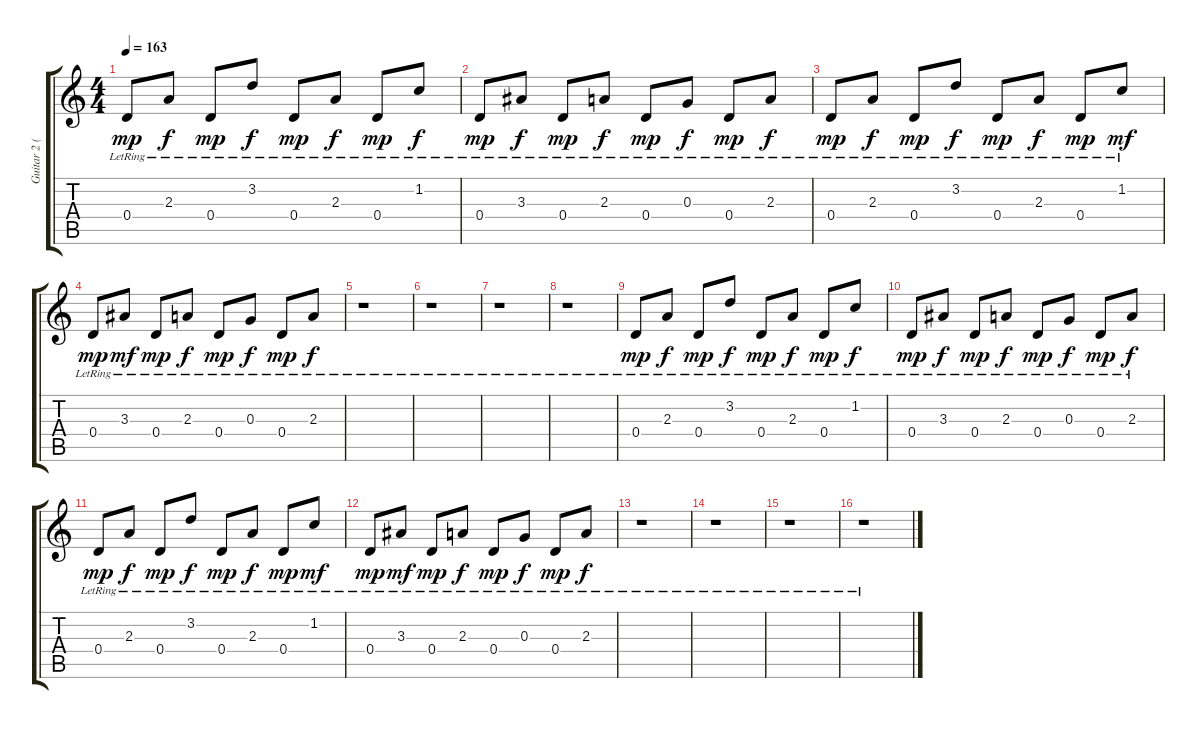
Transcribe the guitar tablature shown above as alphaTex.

\track ("Guitar 2 (Clean)" "Guitar 2 (") {instrument electricguitarclean}
\staff {score tabs}
\tuning (E4 B3 G3 D3 A2 E2) {hide}
\ts (4 4)
\tempo 163
\clef g2
\ks c
0.4{lr}.8{dy mp} 2.3{lr}.8{dy f} 0.4{lr}.8{dy mp} 3.2{lr}.8{dy f} 0.4{lr}.8{dy mp} 2.3{lr}.8{dy f} 0.4{lr}.8{dy mp} 1.2{lr}.8{dy f} |
0.4{lr}.8{dy mp} 3.3{lr}.8{dy f} 0.4{lr}.8{dy mp} 2.3{lr}.8{dy f} 0.4{lr}.8{dy mp} 0.3{lr}.8{dy f} 0.4{lr}.8{dy mp} 2.3{lr}.8{dy f} |
0.4{lr}.8{dy mp} 2.3{lr}.8{dy f} 0.4{lr}.8{dy mp} 3.2{lr}.8{dy f} 0.4{lr}.8{dy mp} 2.3{lr}.8{dy f} 0.4{lr}.8{dy mp} 1.2{lr}.8{dy mf} |
0.4{lr}.8{dy mp} 3.3{lr}.8{dy mf} 0.4{lr}.8{dy mp} 2.3{lr}.8{dy f} 0.4{lr}.8{dy mp} 0.3{lr}.8{dy f} 0.4{lr}.8{dy mp} 2.3{lr}.8{dy f} |
r.1 |
r.1 |
r.1 |
r.1 |
0.4{lr}.8{dy mp} 2.3{lr}.8{dy f} 0.4{lr}.8{dy mp} 3.2{lr}.8{dy f} 0.4{lr}.8{dy mp} 2.3{lr}.8{dy f} 0.4{lr}.8{dy mp} 1.2{lr}.8{dy f} |
0.4{lr}.8{dy mp} 3.3{lr}.8{dy f} 0.4{lr}.8{dy mp} 2.3{lr}.8{dy f} 0.4{lr}.8{dy mp} 0.3{lr}.8{dy f} 0.4{lr}.8{dy mp} 2.3{lr}.8{dy f} |
0.4{lr}.8{dy mp} 2.3{lr}.8{dy f} 0.4{lr}.8{dy mp} 3.2{lr}.8{dy f} 0.4{lr}.8{dy mp} 2.3{lr}.8{dy f} 0.4{lr}.8{dy mp} 1.2{lr}.8{dy mf} |
0.4{lr}.8{dy mp} 3.3{lr}.8{dy mf} 0.4{lr}.8{dy mp} 2.3{lr}.8{dy f} 0.4{lr}.8{dy mp} 0.3{lr}.8{dy f} 0.4{lr}.8{dy mp} 2.3{lr}.8{dy f} |
r.1 |
r.1 |
r.1 |
r.1
